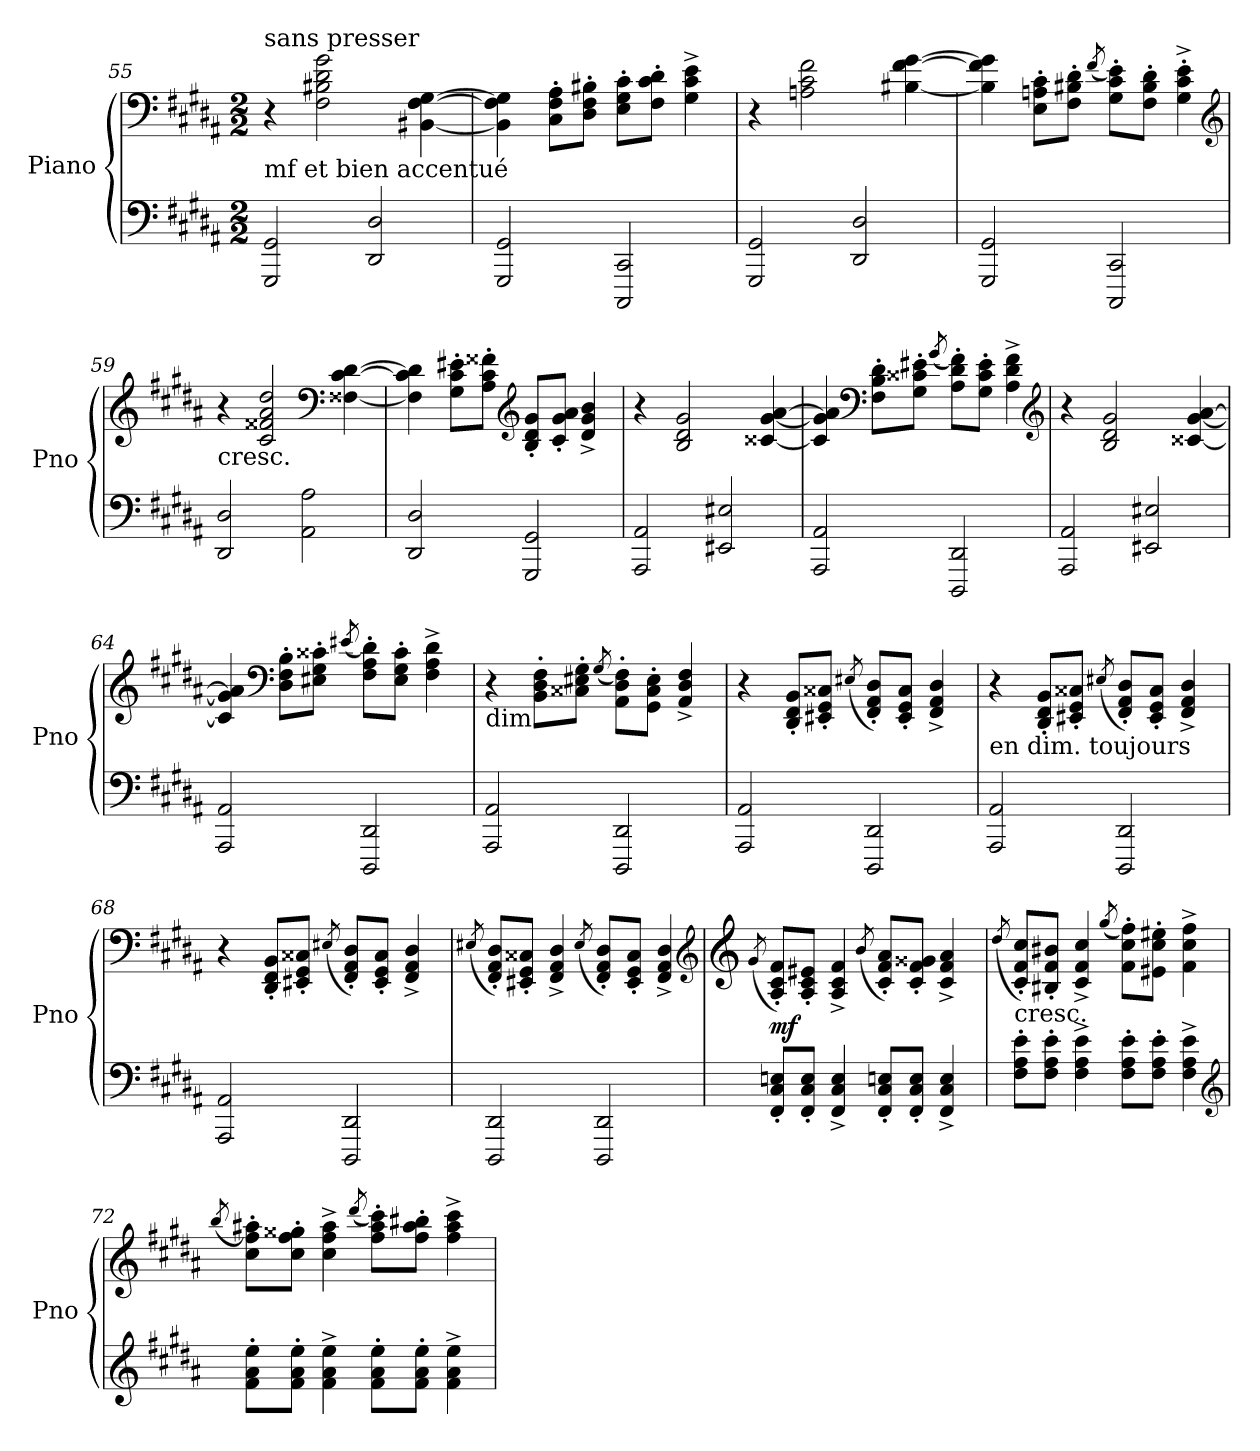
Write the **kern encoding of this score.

**kern	**kern	**dynam
*part1	*part1	*part1
*staff2	*staff1	*staff1/2
*I"Piano	*	*
*I'Pno	*	*
*clefF4	*clefF4	*
*k[f#c#g#d#a#]	*k[f#c#g#d#a#]	*
*B:	*B:	*
*M2/2	*M2/2	*
=55	=55	=55
!	!LO:TX:b:t=mf et bien accentué	!
!	!LO:TX:a:t=sans presser	!
2GGG#/ 2GG#/	4r	.
.	2F#\ 2B#X\ 2d#\ 2g#\	.
2DD#/ 2D#/	.	.
.	[4BB#X\ [4F#\ [4G#\	.
=56	=56	=56
2GGG#/ 2GG#/	4BB#\] 4F#\] 4G#\]	.
.	8C#\' 8F#\' 8A#\'L	.
.	8D#\' 8F#\' 8B#X\'J	.
2CCC#/ 2CC#/	8E\' 8G#\' 8c#\'L	.
.	8F#\' 8c#\' 8d#\'J	.
.	4G#\^ 4c#\^ 4e\^	.
!!LO:LB:g=z
=57	=57	=57
2GGG#/ 2GG#/	4r	.
.	2An\ 2c#\ 2f#\	.
2DD#/ 2D#/	.	.
.	[4B#X\ [4f#\ [4g#\	.
=58	=58	=58
2GGG#/ 2GG#/	4B#\] 4f#\] 4g#\]	.
.	8E\' 8An\' 8c#\'L	.
.	8F#\' 8B#X\' 8d#\'J	.
.	(8qf#/	.
2CCC#/ 2CC#/	8G#\' 8c#\' 8e\'L)	.
.	8F#\' 8B#\' 8d#\'J	.
.	4G#\'^ 4c#\'^ 4e\'^	.
*	*clefG2	*
=59	=59	=59
!	!LO:TX:b:t=cresc.	!
2DD#/ 2D#/	4r	.
.	2c#/ 2f##X/ 2a#/ 2dd#/	.
2AA#\ 2A#\	.	.
*	*clefF4	*
.	[4F##X\ [4c#\ [4d#\	.
=60	=60	=60
2DD#/ 2D#/	4F##\] 4c#\] 4d#\]	.
.	8G#\' 8c#\' 8e#X\'L	.
.	8A#\' 8c#\' 8f##X\'J	.
*	*clefG2	*
2GGG#/ 2GG#/	8B/' 8d#/' 8g#/'L	.
.	8c#/' 8g#/' 8a#/'J	.
.	4d#/^ 4g#/^ 4b/^	.
=61	=61	=61
2AAA#/ 2AA#/	4r	.
.	2B/ 2d#/ 2g#/	.
2EE#X/ 2E#X/	.	.
.	[4c##X/ [4g#/ [4a#/	.
!!LO:LB:g=z
=62	=62	=62
2AAA#/ 2AA#/	4c##/] 4g#/] 4a#/]	.
*	*clefF4	*
.	8F#\' 8B\' 8d#\'L	.
.	8G#\' 8c##X\' 8e#X\'J	.
.	(8qg#/	.
2DDD#/ 2DD#/	8A#\' 8d#\' 8f#\'L)	.
.	8G#\' 8c##\' 8e#\'J	.
.	4A#\^ 4d#\^ 4f#\^	.
*	*clefG2	*
=63	=63	=63
2AAA#/ 2AA#/	4r	.
.	2B/ 2d#/ 2g#/	.
2EE#X/ 2E#X/	.	.
.	[4c##X/ [4g#/ [4a#/	.
=64	=64	=64
2AAA#/ 2AA#/	4c##/] 4g#/] 4a#/]	.
*	*clefF4	*
.	8D#\' 8F#\' 8B\'L	.
.	8E#X\' 8G#\' 8c##X\'J	.
.	(8qe#X/	.
2DDD#/ 2DD#/	8F#\' 8A#\' 8d#\'L)	.
.	8E#\' 8G#\' 8c##\'J	.
.	4F#\^ 4A#\^ 4d#\^	.
=65	=65	=65
!	!LO:TX:b:t=dim.	!
2AAA#/ 2AA#/	4r	.
.	8BB\' 8D#\' 8F#\'L	.
.	8C##X\' 8E#X\' 8G#\'J	.
.	(8qG#/	.
2DDD#/ 2DD#/	8AA#\' 8D#\' 8F#\'L)	.
.	8GG#\' 8C##\' 8E#\'J	.
.	4AA#/^ 4D#/^ 4F#/^	.
!!LO:LB:g=z
=66	=66	=66
2AAA#/ 2AA#/	4r	.
.	8DD#/' 8FF#/' 8BB/'L	.
.	8EE#X/' 8GG#/' 8C##X/'J	.
.	(8qE#X/	.
2DDD#/ 2DD#/	8FF#/' 8AA#/' 8D#/'L)	.
.	8EE#/' 8GG#/' 8C##/'J	.
.	4FF#/^ 4AA#/^ 4D#/^	.
=67	=67	=67
!	!LO:TX:b:t=en dim. toujours	!
2AAA#/ 2AA#/	4r	.
.	8DD#/' 8FF#/' 8BB/'L	.
.	8EE#X/' 8GG#/' 8C##X/'J	.
.	(8qE#X/	.
2DDD#/ 2DD#/	8FF#/' 8AA#/' 8D#/'L)	.
.	8EE#/' 8GG#/' 8C##/'J	.
.	4FF#/^ 4AA#/^ 4D#/^	.
=68	=68	=68
2AAA#/ 2AA#/	4r	.
.	8DD#/' 8FF#/' 8BB/'L	.
.	8EE#X/' 8GG#/' 8C##X/'J	.
.	(8qE#X/	.
2DDD#/ 2DD#/	8FF#/' 8AA#/' 8D#/'L)	.
.	8EE#/' 8GG#/' 8C##/'J	.
.	4FF#/^ 4AA#/^ 4D#/^	.
=69	=69	=69
.	(8qE#X/	.
2DDD#/ 2DD#/	8FF#/' 8AA#/' 8D#/'L)	.
.	8EE#X/' 8GG#/' 8C##X/'J	.
.	4FF#/^ 4AA#/^ 4D#/^	.
.	(8qE#/	.
2DDD#/ 2DD#/	8FF#/' 8AA#/' 8D#/'L)	.
.	8EE#/' 8GG#/' 8C##/'J	.
.	4FF#/^ 4AA#/^ 4D#/^	.
*	*clefG2	*
!!LO:PB:g=z
=70	=70	=70
*	*clefG2	*
.	(8qg#/	.
!	!	!LO:DY:b
8FF#/' 8C#/' 8En/'L	8A#/' 8c#/' 8f#/'L)	mf
8FF#/' 8C#/' 8E/'J	8A#/' 8c#/' 8e#X/'J	.
4FF#/^ 4C#/^ 4E/^	4A#/^ 4c#/^ 4f#/^	.
.	(8qb/	.
8FF#/' 8C#/' 8En/'L	8c#/' 8f#/' 8a#/'L)	.
8FF#/' 8C#/' 8E/'J	8c#/' 8f#/' 8g##X/'J	.
4FF#/^ 4C#/^ 4E/^	4c#/^ 4f#/^ 4a#/^	.
=71	=71	=71
.	(8qdd#/	.
!	!LO:TX:b:t=cresc.	!
8F#\' 8A#\' 8e\'L	8c#/' 8f#/' 8cc#/'L)	.
8F#\' 8A#\' 8e\'J	8B#X/' 8f#/' 8b#X/'J	.
4F#\^ 4A#\^ 4e\^	4c#/^ 4f#/^ 4cc#/^	.
.	(8qgg#/	.
8F#\' 8A#\' 8e\'L	8f#\' 8cc#\' 8ff#\'L)	.
8F#\' 8A#\' 8e\'J	8e#X\' 8cc#\' 8ee#X\'J	.
4F#\^ 4A#\^ 4e\^	4f#\^ 4cc#\^ 4ff#\^	.
*clefG2	*	*
=72	=72	=72
.	(8qbb/	.
8f#\' 8a#\' 8ee\'L	8cc#\' 8ff#\' 8aa#X\'L)	.
8f#\' 8a#\' 8ee\'J	8cc#\' 8ff#\' 8gg##X\'J	.
4f#\^ 4a#\^ 4ee\^	4cc#\^ 4ff#\^ 4aa#\^	.
.	(8qddd#/	.
8f#\' 8a#\' 8ee\'L	8ff#\' 8aa#\' 8ccc#\'L)	.
8f#\' 8a#\' 8ee\'J	8ff#\' 8aa#\' 8bb#X\'J	.
4f#\^ 4a#\^ 4ee\^	4ff#\^ 4aa#\^ 4ccc#\^	.
=	=	=
*-	*-	*-
